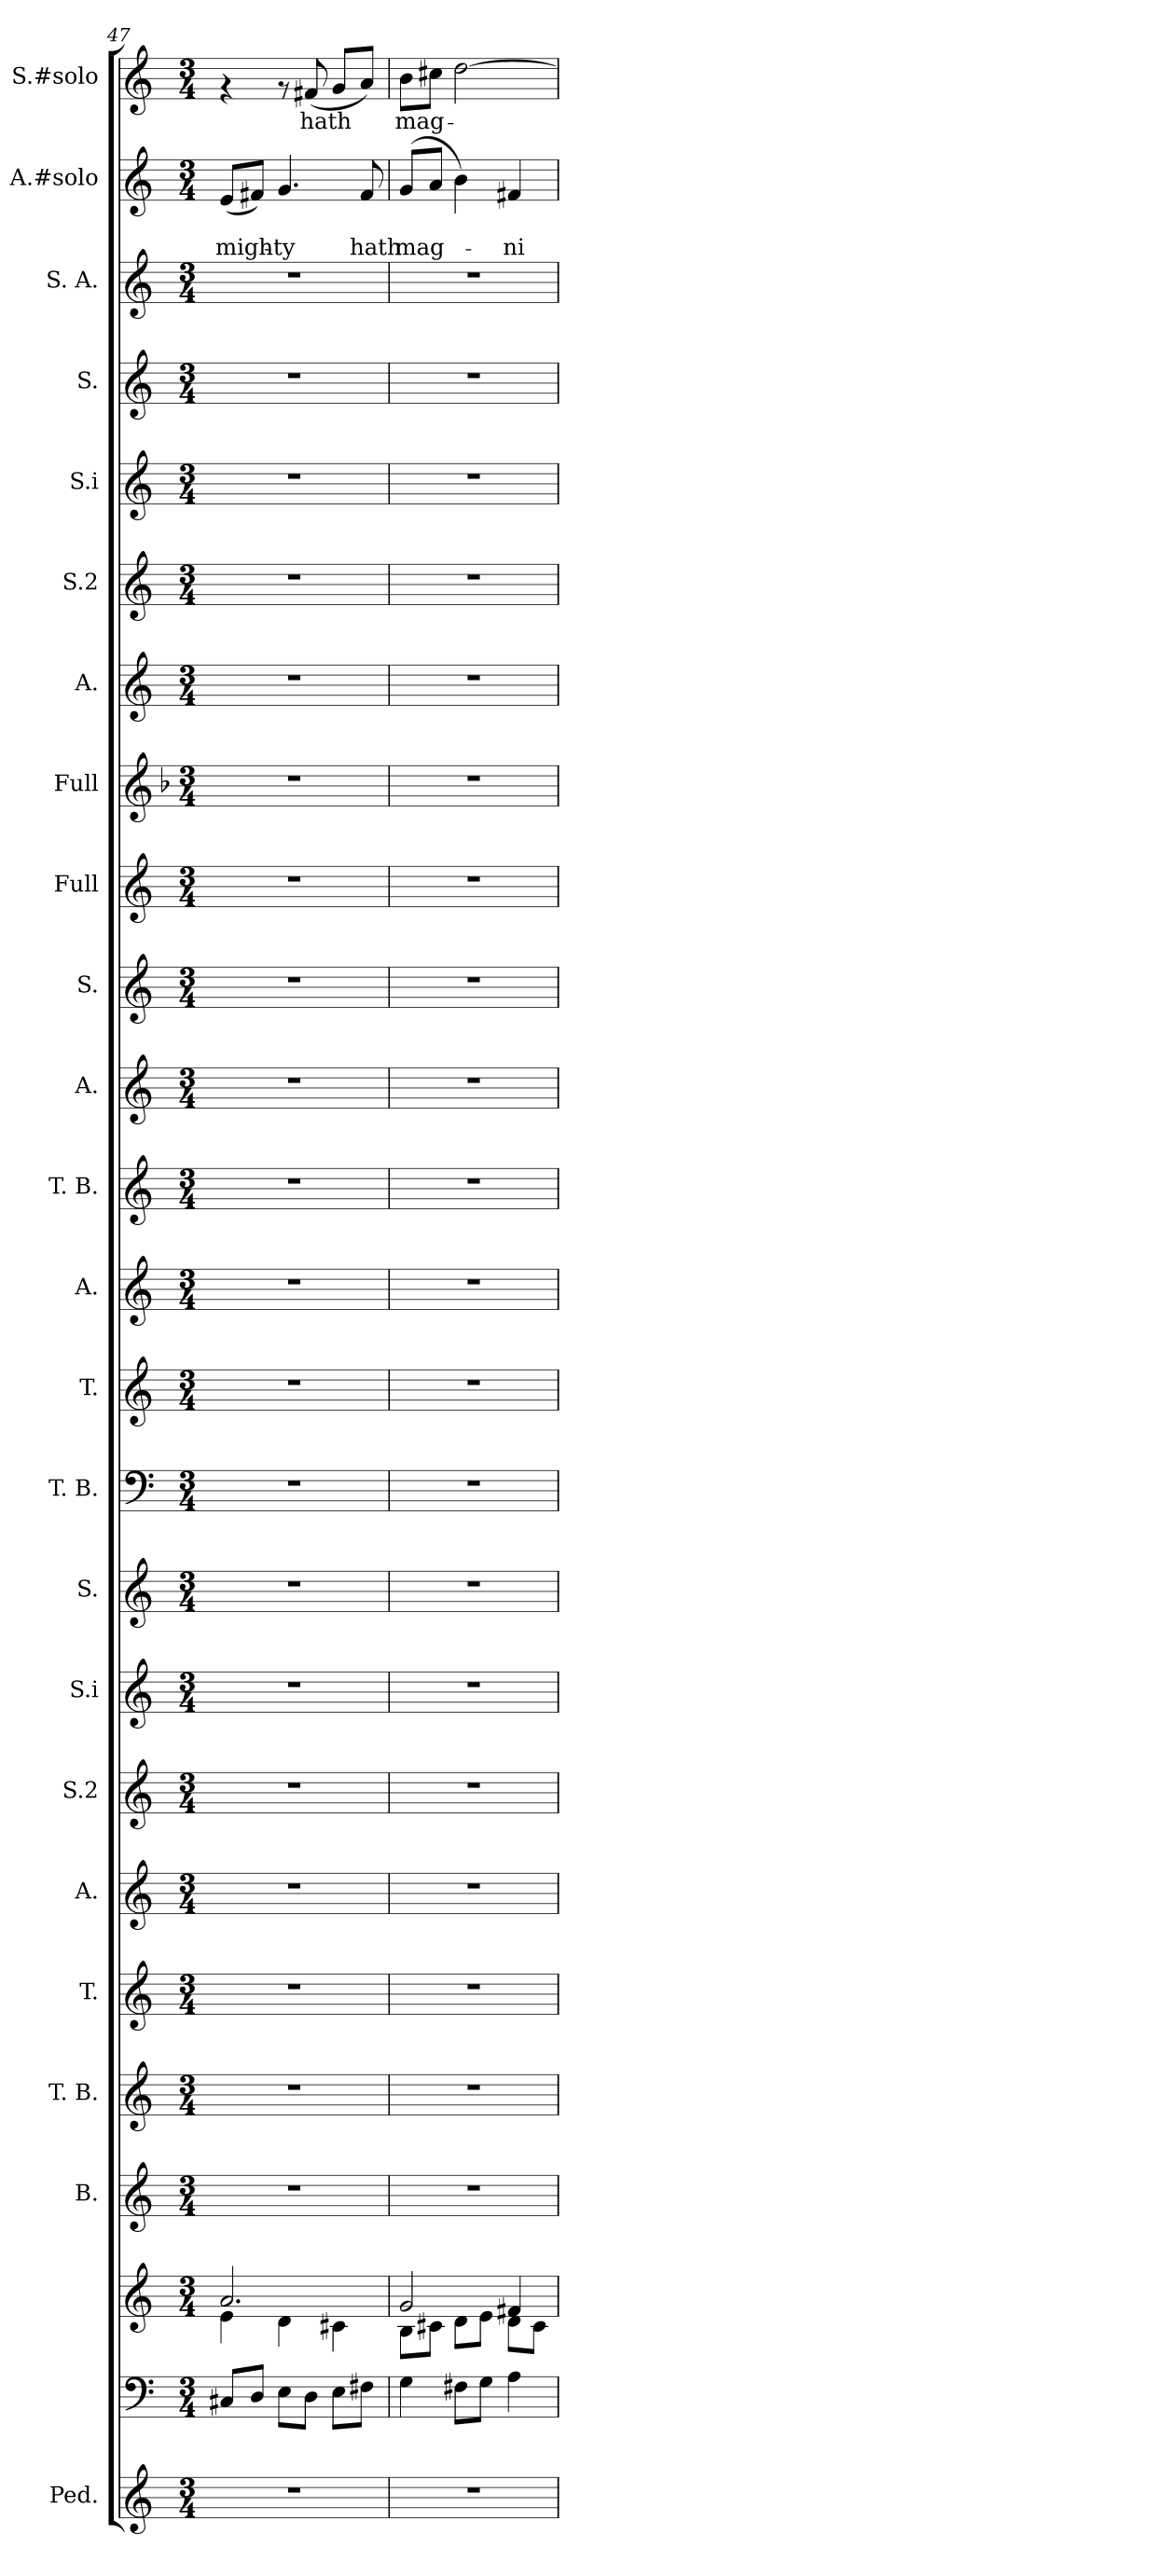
**kern	**kern	**kern	**kern	**kern	**kern	**kern	**kern	**kern	**kern	**kern	**kern	**kern	**kern	**kern	**kern	**kern	**kern	**kern	**kern	**kern	**kern	**kern	**kern	**text	**text	**kern	**text
*part25	*part24	*part23	*part22	*part21	*part20	*part19	*part18	*part17	*part16	*part15	*part14	*part13	*part12	*part11	*part10	*part9	*part8	*part7	*part6	*part5	*part4	*part3	*part2	*part2	*part2	*part1	*part1
*staff25	*staff24	*staff23	*staff22	*staff21	*staff20	*staff19	*staff18	*staff17	*staff16	*staff15	*staff14	*staff13	*staff12	*staff11	*staff10	*staff9	*staff8	*staff7	*staff6	*staff5	*staff4	*staff3	*staff2	*staff2	*staff2	*staff1	*staff1
*I"Ped.	*	*	*I"B.	*I"T. B.	*I"T.	*I"A.	*I"S.2	*I"S.i	*I"S.	*I"T. B.	*I"T.	*I"A.	*I"T. B.	*I"A.	*I"S.	*I"Full	*I"Full	*I"A.	*I"S.2	*I"S.i	*I"S.	*I"S. A.	*I"A.#solo	*	*	*I"S.#solo	*
*I'Ped.	*	*	*	*I'T. B.	*I'T.	*I'A.	*I'S.2	*I'S.i	*I'S.	*I'T. B.	*I'T.	*	*I'T. B.	*I'A.	*I'S.	*	*	*I'A.	*I'S.2	*I'S.i	*I'S.	*I'S. A.	*I'A.#solo	*	*	*I'S.#solo	*
*clefG2	*clefF4	*clefG2	*clefG2	*clefG2	*clefG2	*clefG2	*clefG2	*clefG2	*clefG2	*clefF4	*clefG2	*clefG2	*clefG2	*clefG2	*clefG2	*clefG2	*clefG2	*clefG2	*clefG2	*clefG2	*clefG2	*clefG2	*clefG2	*	*	*clefG2	*
*	*	*	*	*	*	*	*	*	*	*	*	*	*	*	*	*	*ITrd3c5	*	*	*	*	*	*	*	*	*	*
*k[]	*k[]	*k[]	*k[]	*k[]	*k[]	*k[]	*k[]	*k[]	*k[]	*k[]	*k[]	*k[]	*k[]	*k[]	*k[]	*k[]	*k[]	*k[]	*k[]	*k[]	*k[]	*k[]	*k[]	*	*	*k[]	*
*C:	*C:	*C:	*C:	*C:	*C:	*C:	*C:	*C:	*C:	*C:	*C:	*C:	*C:	*C:	*C:	*C:	*C:	*C:	*C:	*C:	*C:	*C:	*C:	*	*	*C:	*
*M3/4	*M3/4	*M3/4	*M3/4	*M3/4	*M3/4	*M3/4	*M3/4	*M3/4	*M3/4	*M3/4	*M3/4	*M3/4	*M3/4	*M3/4	*M3/4	*M3/4	*M3/4	*M3/4	*M3/4	*M3/4	*M3/4	*M3/4	*M3/4	*	*	*M3/4	*
=47	=47	=47	=47	=47	=47	=47	=47	=47	=47	=47	=47	=47	=47	=47	=47	=47	=47	=47	=47	=47	=47	=47	=47	=47	=47	=47	=47
*	*	*^	*	*	*	*	*	*	*	*	*	*	*	*	*	*	*	*	*	*	*	*	*	*	*	*	*
!	!	!	!	!	!	!	!	!	!	!	!	!	!	!	!	!	!	!	!	!	!	!	!	!	!	!LO:LY:b	!	!
2.r	8C#X/L	2.a/	4e\	2.r	2.r	2.r	2.r	2.r	2.r	2.r	2.r	2.r	2.r	2.r	2.r	2.r	2.r	2.r	2.r	2.r	2.r	2.r	2.r	(<8e/L	.	migh-	4rf	.
.	8D/J	.	.	.	.	.	.	.	.	.	.	.	.	.	.	.	.	.	.	.	.	.	.	8f#X/J)	.	.	.	.
!	!	!	!	!	!	!	!	!	!	!	!	!	!	!	!	!	!	!	!	!	!	!	!	!	!	!LO:LY:b	!	!
.	8E\L	.	4d\	.	.	.	.	.	.	.	.	.	.	.	.	.	.	.	.	.	.	.	.	4.g/	.	-ty	8rf	.
!	!	!	!	!	!	!	!	!	!	!	!	!	!	!	!	!	!	!	!	!	!	!	!	!	!	!	!	!LO:LY:b
.	8D\J	.	.	.	.	.	.	.	.	.	.	.	.	.	.	.	.	.	.	.	.	.	.	.	.	.	(<8f#X/	hath
.	8E\L	.	4c#X\	.	.	.	.	.	.	.	.	.	.	.	.	.	.	.	.	.	.	.	.	.	.	.	8g/L	.
!	!	!	!	!	!	!	!	!	!	!	!	!	!	!	!	!	!	!	!	!	!	!	!	!	!	!LO:LY:b	!	!
.	8F#X\J	.	.	.	.	.	.	.	.	.	.	.	.	.	.	.	.	.	.	.	.	.	.	8f#/	.	hath	8a/J)	.
=48	=48	=48	=48	=48	=48	=48	=48	=48	=48	=48	=48	=48	=48	=48	=48	=48	=48	=48	=48	=48	=48	=48	=48	=48	=48	=48	=48	=48
!	!	!	!	!	!	!	!	!	!	!	!	!	!	!	!	!	!	!	!	!	!	!	!	!	!	!LO:LY:b	!	!LO:LY:b
2.r	4G\	2g/	8B\L	2.r	2.r	2.r	2.r	2.r	2.r	2.r	2.r	2.r	2.r	2.r	2.r	2.r	2.r	2.r	2.r	2.r	2.r	2.r	2.r	(>8g/L	.	mag-	8b\L	mag-
.	.	.	8c#X\J	.	.	.	.	.	.	.	.	.	.	.	.	.	.	.	.	.	.	.	.	8a/J	.	.	8cc#X\J	.
.	8F#X\L	.	8d\L	.	.	.	.	.	.	.	.	.	.	.	.	.	.	.	.	.	.	.	.	4b\)	.	.	[>2dd\	.
.	8G\J	.	8e\J	.	.	.	.	.	.	.	.	.	.	.	.	.	.	.	.	.	.	.	.	.	.	.	.	.
!	!	!	!	!	!	!	!	!	!	!	!	!	!	!	!	!	!	!	!	!	!	!	!	!	!	!LO:LY:b	!	!
.	4A\	4f#X/	8d\L	.	.	.	.	.	.	.	.	.	.	.	.	.	.	.	.	.	.	.	.	4f#X/	.	-ni-	.	.
.	.	.	8c#\J	.	.	.	.	.	.	.	.	.	.	.	.	.	.	.	.	.	.	.	.	.	.	.	.	.
*	*	*v	*v	*	*	*	*	*	*	*	*	*	*	*	*	*	*	*	*	*	*	*	*	*	*	*	*	*
=	=	=	=	=	=	=	=	=	=	=	=	=	=	=	=	=	=	=	=	=	=	=	=	=	=	=	=
*-	*-	*-	*-	*-	*-	*-	*-	*-	*-	*-	*-	*-	*-	*-	*-	*-	*-	*-	*-	*-	*-	*-	*-	*-	*-	*-	*-
